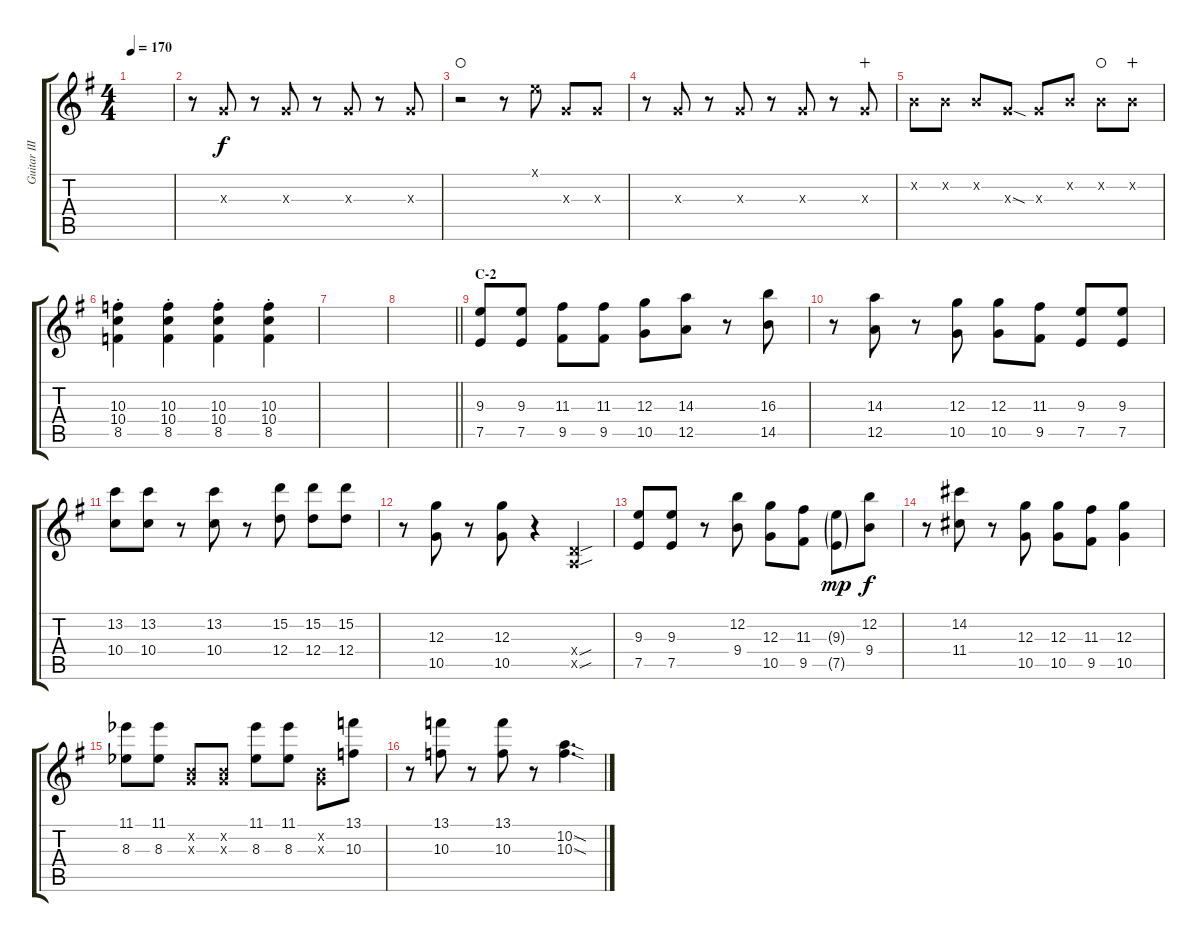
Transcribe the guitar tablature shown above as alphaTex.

\track ("Guitar III (Nakano Azusa)" "Guitar III") {instrument distortionguitar}
\staff {score tabs}
\tuning (E4 B3 G3 D3 A2 E2) {hide}
\ts (4 4)
\tempo 170
\clef g2
\ks g
|
r.8 0.3{x}.8 r.8 0.3{x}.8 r.8 0.3{x}.8 r.8 0.3{x}.8 |
r.2{waho} r.8 0.1{x}.8 0.3{x}.8 0.3{x}.8 |
r.8 0.3{x}.8 r.8 0.3{x}.8 r.8 0.3{x}.8 r.8 0.3{x}.8{wahc} |
0.2{x}.8 0.2{x}.8 0.2{x}.8 0.3{sod x}.8 0.3{x}.8 0.2{x}.8 0.2{x}.8{waho} 0.2{x}.8{wahc} |
(10.3{st} 10.4{st} 8.5{st}).4 (10.3{st} 10.4{st} 8.5{st}).4 (10.3{st} 10.4{st} 8.5{st}).4 (10.3{st} 10.4{st} 8.5{st}).4 |
|
\barLineRight lightlight
|
\section ("" "C-2")
(9.3 7.5).8 (9.3 7.5).8 (11.3 9.5).8 (11.3 9.5).8 (12.3 10.5).8 (14.3 12.5).8 r.8 (16.3 14.5).8 |
r.8 (14.3 12.5).8 r.8 (12.3 10.5).8 (12.3 10.5).8 (11.3 9.5).8 (9.3 7.5).8 (9.3 7.5).8 |
(13.2 10.4).8 (13.2 10.4).8 r.8 (13.2 10.4).8 r.8 (15.2 12.4).8 (15.2 12.4).8 (15.2 12.4).8 |
r.8 (12.3 10.5).8 r.8 (12.3 10.5).8 r.4 (0.4{sou x} 0.5{sou x}).4 |
(9.3 7.5).8 (9.3 7.5).8 r.8 (12.2 9.4).8 (12.3 10.5).8 (11.3 9.5).8 (9.3{g} 7.5{g}).8{dy mp} (12.2 9.4).8{dy f} |
r.8 (14.2 11.4).8 r.8 (12.3 10.5).8 (12.3 10.5).8 (11.3 9.5).8 (12.3 10.5).4 |
(11.1{acc b} 8.3{acc b}).8 (11.1{acc b} 8.3{acc b}).8 (0.2{x} 0.3{x}).8 (0.2{x} 0.3{x}).8 (11.1{acc b} 8.3{acc b}).8 (11.1{acc b} 8.3{acc b}).8 (0.2{x} 0.3{x}).8 (13.1 10.3).8 |
r.8 (13.1 10.3).8 r.8 (13.1 10.3).8 r.8 (10.2{sod} 10.3{sod}).4{d}
